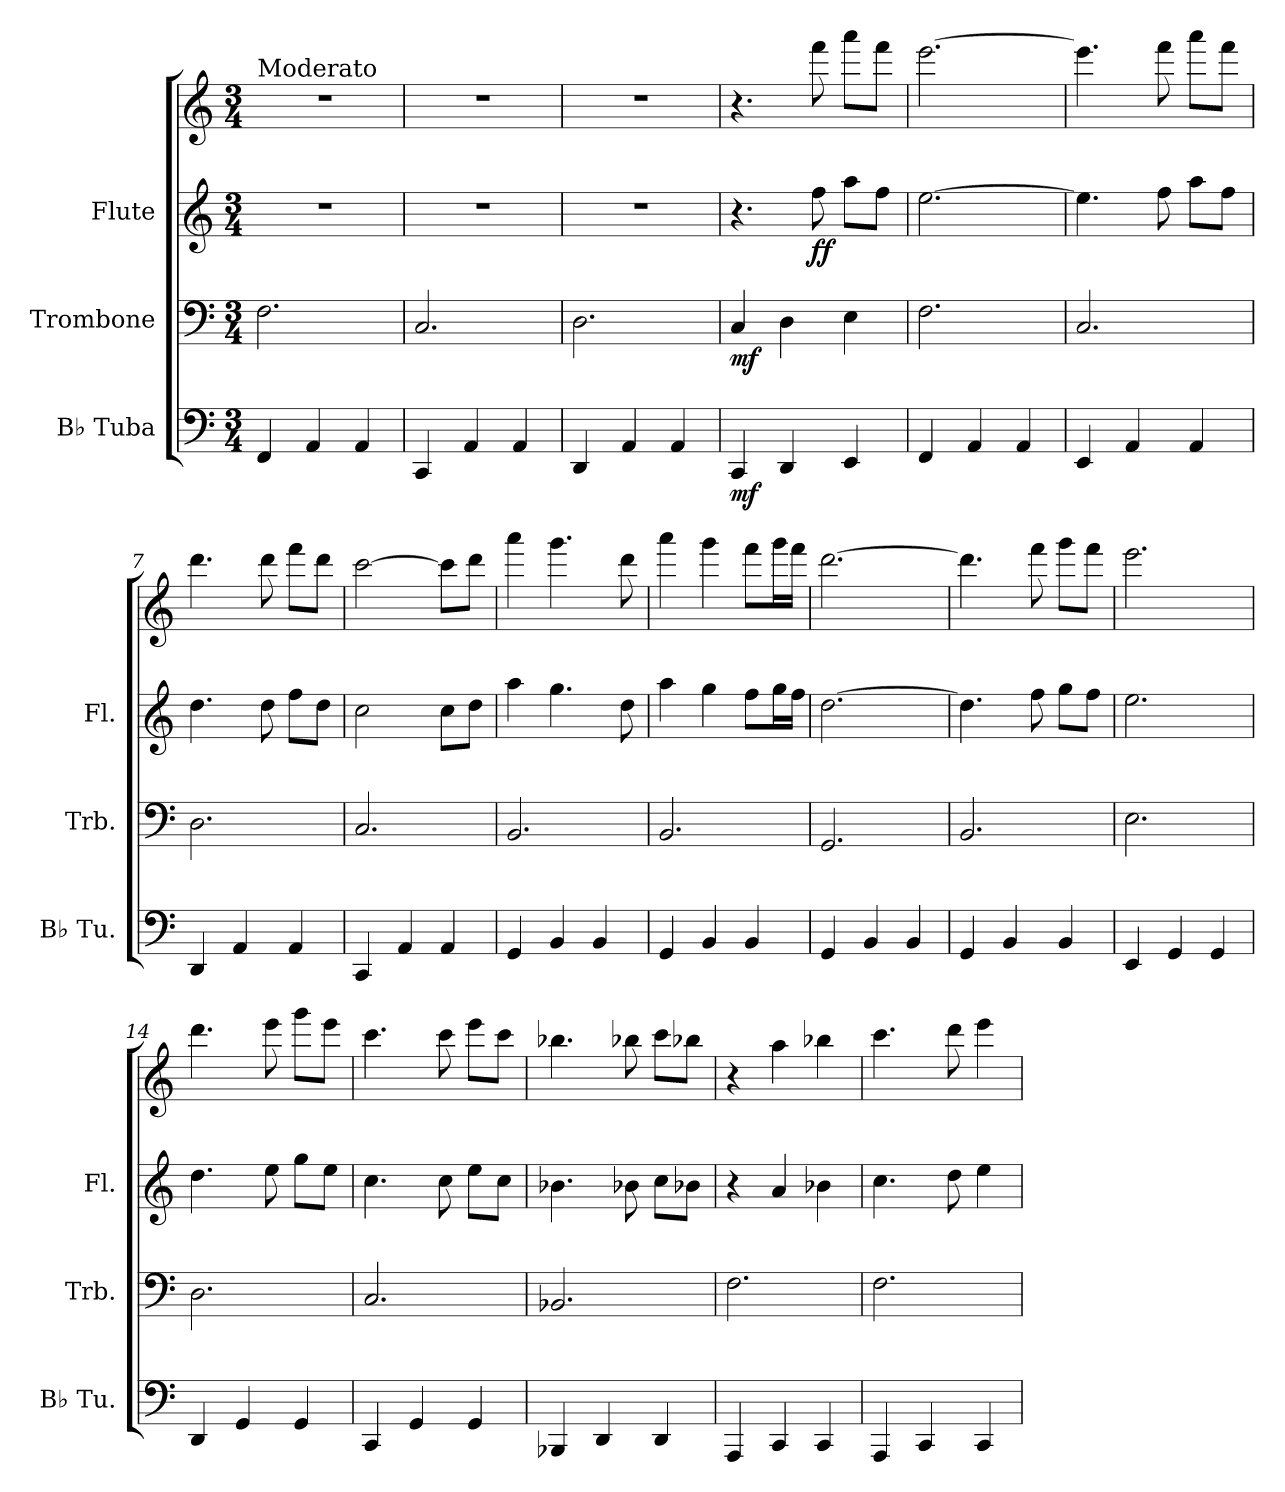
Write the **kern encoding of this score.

**kern	**dynam	**kern	**dynam	**kern	**kern	**dynam
*part3	*part3	*part2	*part2	*part1	*part1	*part1
*staff4	*staff4	*staff3	*staff3	*staff2	*staff1	*staff1/2
*I"B♭ Tuba	*	*I"Trombone	*	*I"Flute	*	*
*I'B♭ Tu.	*	*I'Trb.	*	*I'Fl.	*	*
*clefF4	*	*clefF4	*	*clefG2	*clefG2	*
*k[]	*	*k[]	*	*k[]	*k[]	*
*C:	*	*C:	*	*C:	*C:	*
*M3/4	*	*M3/4	*	*M3/4	*M3/4	*
=1	=1	=1	=1	=1	=1	=1
!	!	!	!	!	!LO:TX:a:t=Moderato	!
4FF/	.	2.F\	.	2.r	2.r	.
4AA/	.	.	.	.	.	.
4AA/	.	.	.	.	.	.
=2	=2	=2	=2	=2	=2	=2
4CC/	.	2.C/	.	2.r	2.r	.
4AA/	.	.	.	.	.	.
4AA/	.	.	.	.	.	.
=3	=3	=3	=3	=3	=3	=3
4DD/	.	2.D\	.	2.r	2.r	.
4AA/	.	.	.	.	.	.
4AA/	.	.	.	.	.	.
=4	=4	=4	=4	=4	=4	=4
!	!LO:DY:b	!	!LO:DY:b	!	!	!
4CC/	mf	4C/	mf	4.r	4.r	.
4DD/	.	4D\	.	.	.	.
!	!	!	!	!	!	!LO:DY:b=2
!	!	!	!	!	!	!LO:DY:n=1:b
.	.	.	.	8ff\	8fff\	f f
4EE/	.	4E\	.	8aa\L	8aaa\L	.
.	.	.	.	8ff\J	8fff\J	.
=5	=5	=5	=5	=5	=5	=5
4FF/	.	2.F\	.	[2.ee\	[2.eee\	.
4AA/	.	.	.	.	.	.
4AA/	.	.	.	.	.	.
!!LO:LB:g=z
=6	=6	=6	=6	=6	=6	=6
4EE/	.	2.C/	.	4.ee\]	4.eee\]	.
4AA/	.	.	.	.	.	.
.	.	.	.	8ff\	8fff\	.
4AA/	.	.	.	8aa\L	8aaa\L	.
.	.	.	.	8ff\J	8fff\J	.
=7	=7	=7	=7	=7	=7	=7
4DD/	.	2.D\	.	4.dd\	4.ddd\	.
4AA/	.	.	.	.	.	.
.	.	.	.	8dd\	8ddd\	.
4AA/	.	.	.	8ff\L	8fff\L	.
.	.	.	.	8dd\J	8ddd\J	.
=8	=8	=8	=8	=8	=8	=8
4CC/	.	2.C/	.	2cc\	[2ccc\	.
4AA/	.	.	.	.	.	.
4AA/	.	.	.	8cc\L	8ccc\L]	.
.	.	.	.	8dd\J	8ddd\J	.
=9	=9	=9	=9	=9	=9	=9
4GG/	.	2.BB/	.	4aa\	4aaa\	.
4BB/	.	.	.	4.gg\	4.ggg\	.
4BB/	.	.	.	.	.	.
.	.	.	.	8dd\	8ddd\	.
!!LO:PB:g=z
=10	=10	=10	=10	=10	=10	=10
4GG/	.	2.BB/	.	4aa\	4aaa\	.
4BB/	.	.	.	4gg\	4ggg\	.
4BB/	.	.	.	8ff\L	8fff\L	.
.	.	.	.	16gg\L	16ggg\L	.
.	.	.	.	16ff\JJ	16fff\JJ	.
=11	=11	=11	=11	=11	=11	=11
4GG/	.	2.GG/	.	[2.dd\	[2.ddd\	.
4BB/	.	.	.	.	.	.
4BB/	.	.	.	.	.	.
=12	=12	=12	=12	=12	=12	=12
4GG/	.	2.BB/	.	4.dd\]	4.ddd\]	.
4BB/	.	.	.	.	.	.
.	.	.	.	8ff\	8fff\	.
4BB/	.	.	.	8gg\L	8ggg\L	.
.	.	.	.	8ff\J	8fff\J	.
=13	=13	=13	=13	=13	=13	=13
4EE/	.	2.E\	.	2.ee\	2.eee\	.
4GG/	.	.	.	.	.	.
4GG/	.	.	.	.	.	.
=14	=14	=14	=14	=14	=14	=14
4DD/	.	2.D\	.	4.dd\	4.ddd\	.
4GG/	.	.	.	.	.	.
.	.	.	.	8ee\	8eee\	.
4GG/	.	.	.	8gg\L	8ggg\L	.
.	.	.	.	8ee\J	8eee\J	.
!!LO:LB:g=z
=15	=15	=15	=15	=15	=15	=15
4CC/	.	2.C/	.	4.cc\	4.ccc\	.
4GG/	.	.	.	.	.	.
.	.	.	.	8cc\	8ccc\	.
4GG/	.	.	.	8ee\L	8eee\L	.
.	.	.	.	8cc\J	8ccc\J	.
=16	=16	=16	=16	=16	=16	=16
4BBB-X/	.	2.BB-X/	.	4.b-X\	4.bb-X\	.
4DD/	.	.	.	.	.	.
.	.	.	.	8b-X\	8bb-X\	.
4DD/	.	.	.	8cc\L	8ccc\L	.
.	.	.	.	8b-X\J	8bb-X\J	.
=17	=17	=17	=17	=17	=17	=17
4AAA/	.	2.F\	.	4r	4r	.
4CC/	.	.	.	4a/	4aa\	.
4CC/	.	.	.	4b-X\	4bb-X\	.
=18	=18	=18	=18	=18	=18	=18
4AAA/	.	2.F\	.	4.cc\	4.ccc\	.
4CC/	.	.	.	.	.	.
.	.	.	.	8dd\	8ddd\	.
4CC/	.	.	.	4ee\	4eee\	.
=	=	=	=	=	=	=
*-	*-	*-	*-	*-	*-	*-
